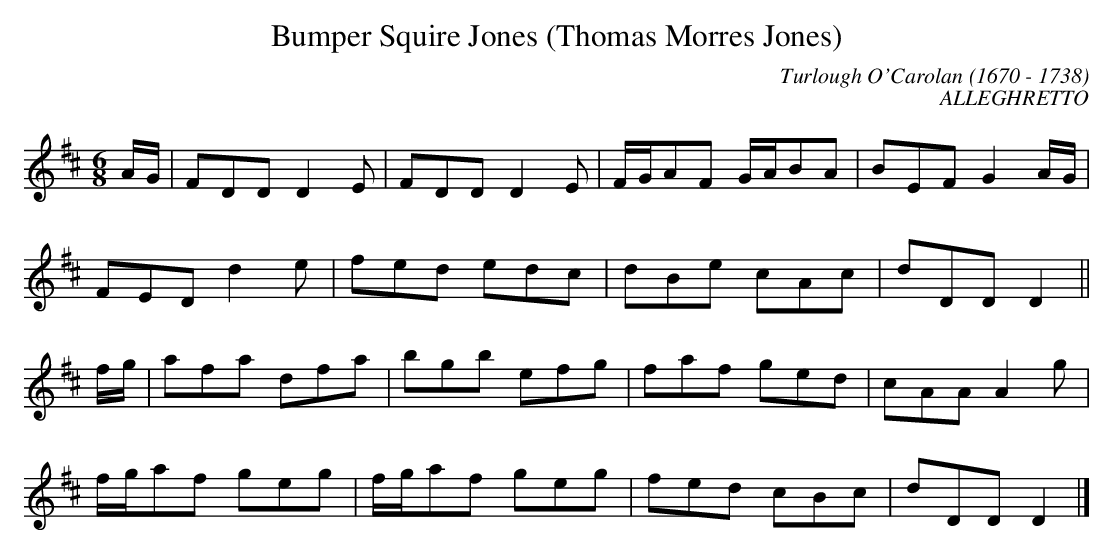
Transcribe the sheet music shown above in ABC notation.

X:1occ
T:Bumper Squire Jones (Thomas Morres Jones)
C:Turlough O'Carolan (1670 - 1738)
C:ALLEGHRETTO
M:6/8
L:1/8
K:D
A/2G/2|FDD D2E|FDD D2E|F/2G/2AF G/2A/2BA|BEF G2A/2G/2|
FED d2e|fed edc|dBe cAc|dDD D2||
f/2g/2|afa dfa|bgb efg|faf ged|cAA A2g|
f/2g/2af geg|f/2g/2af geg|fed cBc|dDD D2|]
